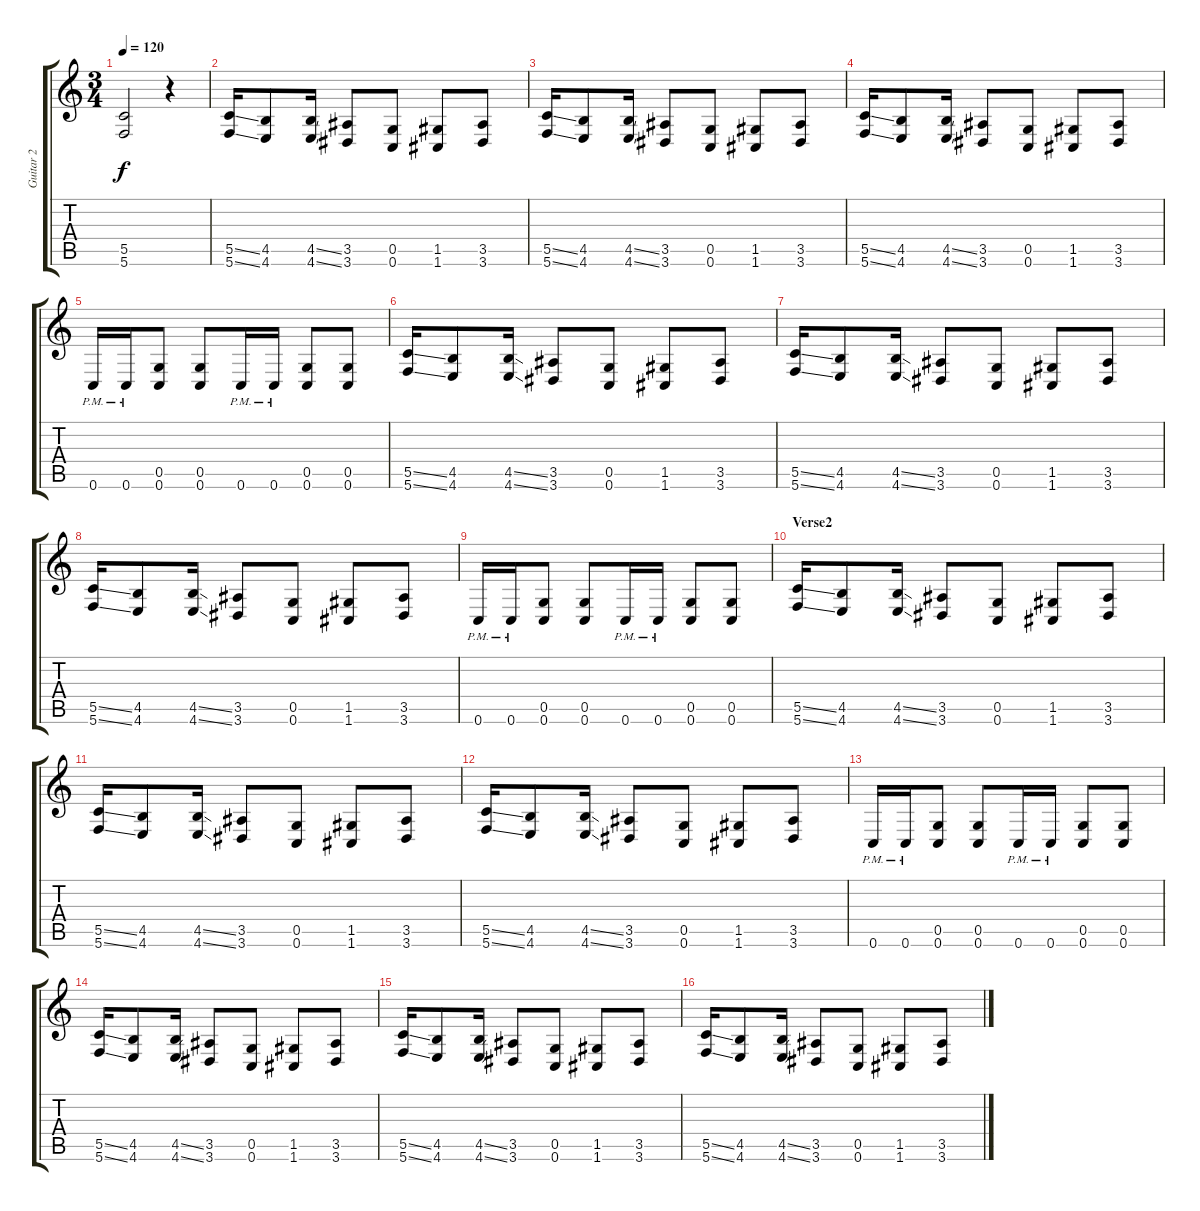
\track ("Guitar 2" "Guitar 2") {instrument distortionguitar}
\staff {score tabs}
\tuning (D4 A3 F3 C3 G2 C2) {hide}
\ts (3 4)
\tempo 120
\clef g2
\ks c
(5.5 5.6).2{dy f} r.4 |
(5.5{ss} 5.6{ss}).16 (4.5 4.6).8 (4.5{ss} 4.6{ss}).16 (3.5 3.6).8 (0.5 0.6).8 (1.5 1.6).8 (3.5 3.6).8 |
(5.5{ss} 5.6{ss}).16 (4.5 4.6).8 (4.5{ss} 4.6{ss}).16 (3.5 3.6).8 (0.5 0.6).8 (1.5 1.6).8 (3.5 3.6).8 |
(5.5{ss} 5.6{ss}).16 (4.5 4.6).8 (4.5{ss} 4.6{ss}).16 (3.5 3.6).8 (0.5 0.6).8 (1.5 1.6).8 (3.5 3.6).8 |
0.6{pm}.16 0.6{pm}.16 (0.5 0.6).8 (0.5 0.6).8 0.6{pm}.16 0.6{pm}.16 (0.5 0.6).8 (0.5 0.6).8 |
(5.5{ss} 5.6{ss}).16 (4.5 4.6).8 (4.5{ss} 4.6{ss}).16 (3.5 3.6).8 (0.5 0.6).8 (1.5 1.6).8 (3.5 3.6).8 |
(5.5{ss} 5.6{ss}).16 (4.5 4.6).8 (4.5{ss} 4.6{ss}).16 (3.5 3.6).8 (0.5 0.6).8 (1.5 1.6).8 (3.5 3.6).8 |
(5.5{ss} 5.6{ss}).16 (4.5 4.6).8 (4.5{ss} 4.6{ss}).16 (3.5 3.6).8 (0.5 0.6).8 (1.5 1.6).8 (3.5 3.6).8 |
0.6{pm}.16 0.6{pm}.16 (0.5 0.6).8 (0.5 0.6).8 0.6{pm}.16 0.6{pm}.16 (0.5 0.6).8 (0.5 0.6).8 |
\section ("" "Verse2")
(5.5{ss} 5.6{ss}).16 (4.5 4.6).8 (4.5{ss} 4.6{ss}).16 (3.5 3.6).8 (0.5 0.6).8 (1.5 1.6).8 (3.5 3.6).8 |
(5.5{ss} 5.6{ss}).16 (4.5 4.6).8 (4.5{ss} 4.6{ss}).16 (3.5 3.6).8 (0.5 0.6).8 (1.5 1.6).8 (3.5 3.6).8 |
(5.5{ss} 5.6{ss}).16 (4.5 4.6).8 (4.5{ss} 4.6{ss}).16 (3.5 3.6).8 (0.5 0.6).8 (1.5 1.6).8 (3.5 3.6).8 |
0.6{pm}.16 0.6{pm}.16 (0.5 0.6).8 (0.5 0.6).8 0.6{pm}.16 0.6{pm}.16 (0.5 0.6).8 (0.5 0.6).8 |
(5.5{ss} 5.6{ss}).16 (4.5 4.6).8 (4.5{ss} 4.6{ss}).16 (3.5 3.6).8 (0.5 0.6).8 (1.5 1.6).8 (3.5 3.6).8 |
(5.5{ss} 5.6{ss}).16 (4.5 4.6).8 (4.5{ss} 4.6{ss}).16 (3.5 3.6).8 (0.5 0.6).8 (1.5 1.6).8 (3.5 3.6).8 |
(5.5{ss} 5.6{ss}).16 (4.5 4.6).8 (4.5{ss} 4.6{ss}).16 (3.5 3.6).8 (0.5 0.6).8 (1.5 1.6).8 (3.5 3.6).8
